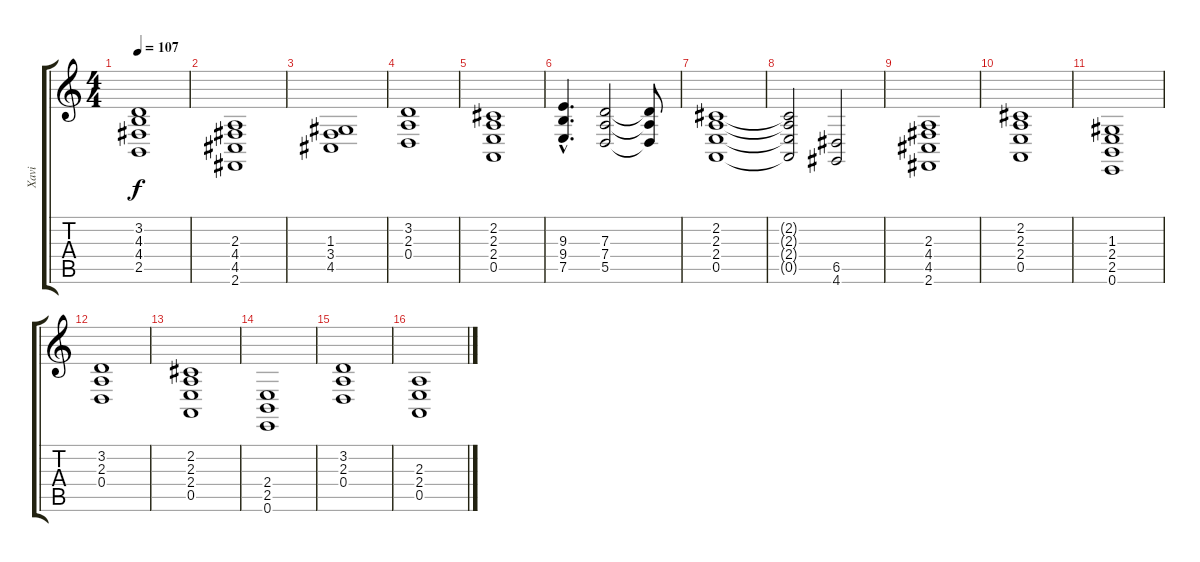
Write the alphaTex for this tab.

\track ("Xavi" "Xavi") {instrument stringensemble1}
\staff {score tabs}
\tuning (E4 B3 G3 D3 A2 E2) {hide}
\ts (4 4)
\tempo 107
\clef g2
\ks c
(3.2 4.3 4.4 2.5).1{dy f} |
(2.3 4.4 4.5 2.6).1 |
(1.3 3.4 4.5).1 |
(3.2 2.3 0.4).1 |
(2.2 2.3 2.4 0.5).1 |
(9.3{hac} 9.4{hac} 7.5{hac}).4{d} (7.3 7.4 5.5).2 (7.3{t} 7.4{t} 5.5{t}).8 |
(2.2 2.3 2.4 0.5).1 |
(2.2{t} 2.3{t} 2.4{t} 0.5{t}).2 (6.5 4.6).2 |
(2.3 4.4 4.5 2.6).1 |
(2.2 2.3 2.4 0.5).1 |
(1.3 2.4 2.5 0.6).1 |
(3.2 2.3 0.4).1 |
(2.2 2.3 2.4 0.5).1 |
(2.4 2.5 0.6).1 |
(3.2 2.3 0.4).1 |
(2.3 2.4 0.5).1
